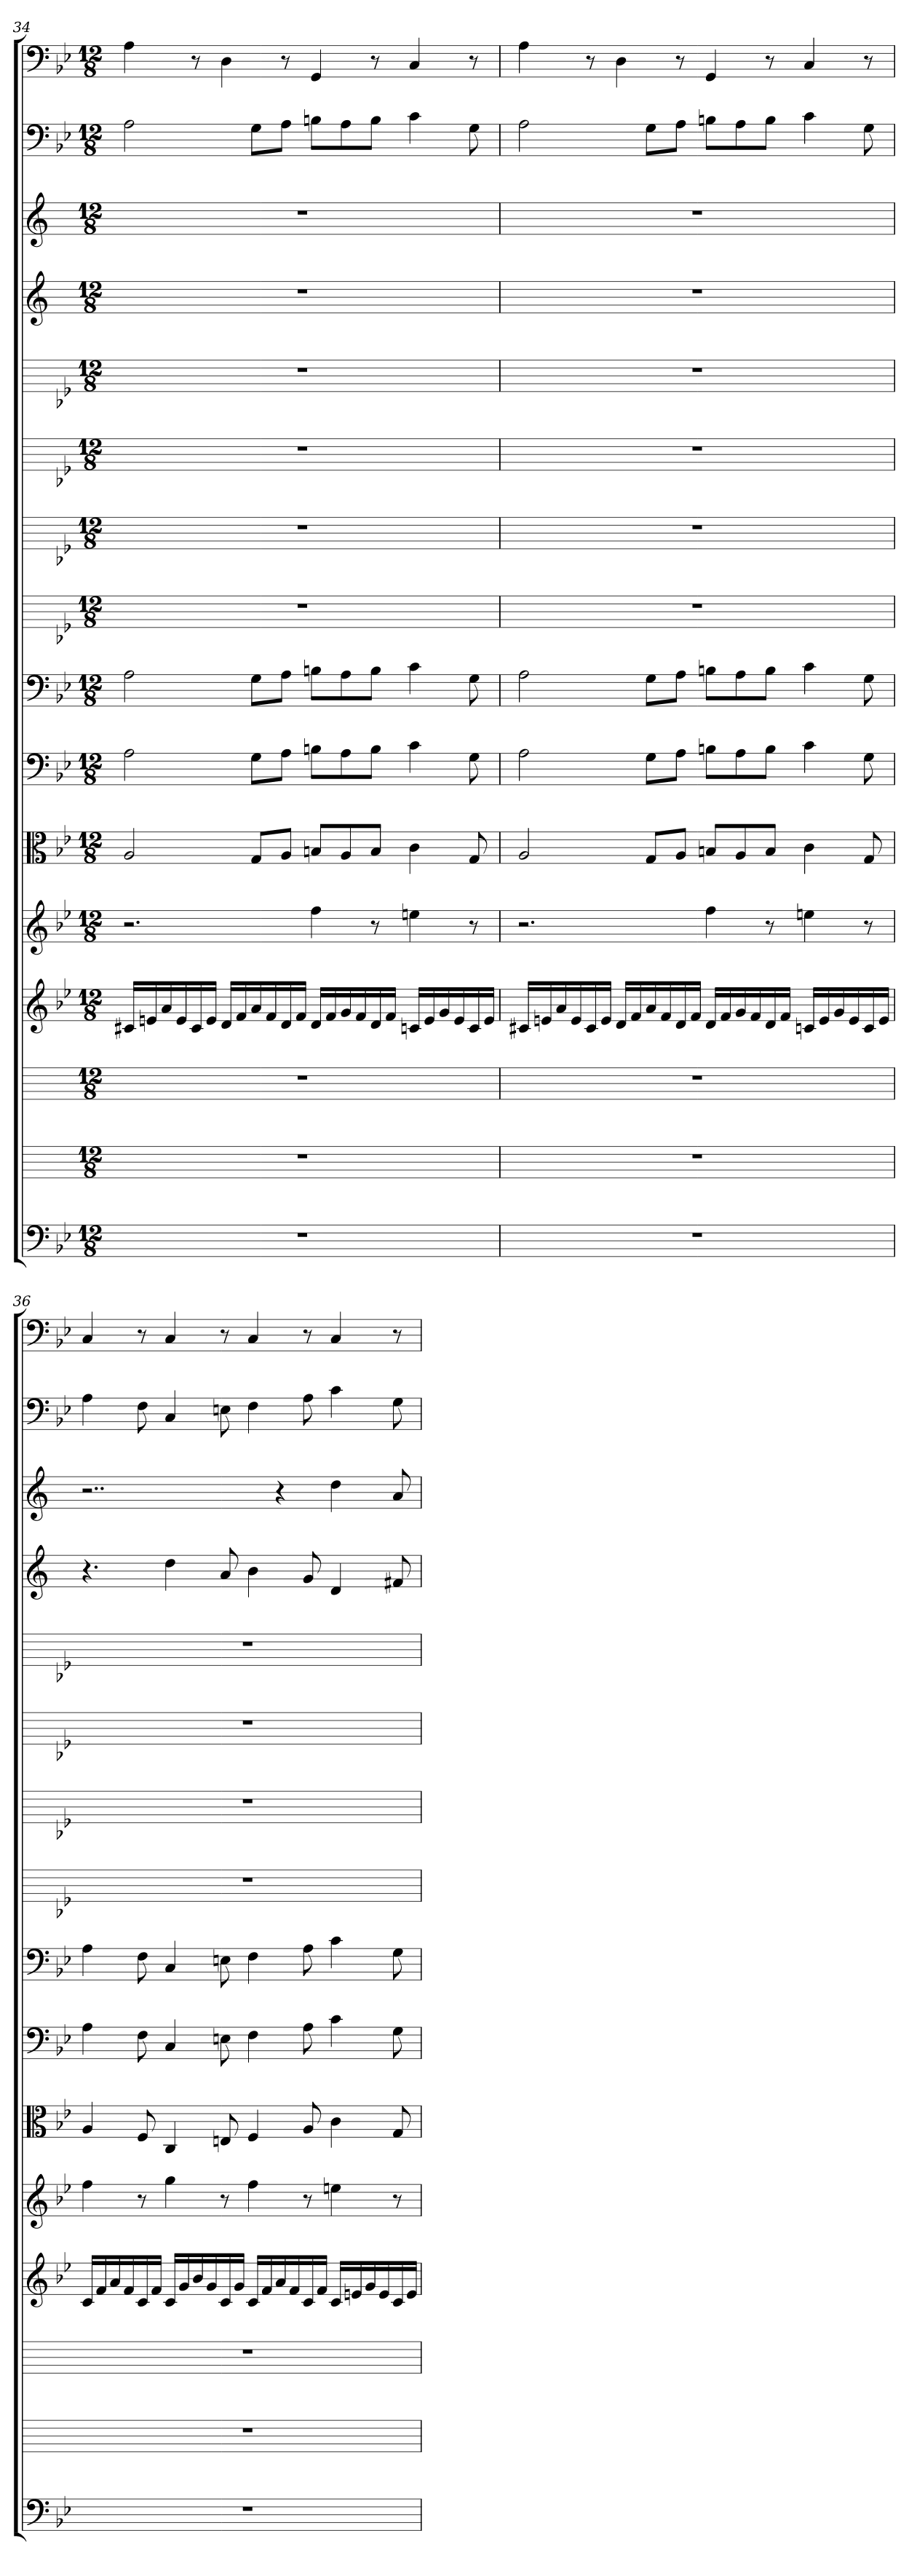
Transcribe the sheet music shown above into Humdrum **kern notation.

**kern	**kern	**kern	**kern	**kern	**kern	**kern	**kern	**kern	**kern	**kern	**kern	**kern	**kern	**kern	**kern
*part16	*part15	*part14	*part13	*part12	*part11	*part10	*part9	*part8	*part7	*part6	*part5	*part4	*part3	*part2	*part1
*staff16	*staff15	*staff14	*staff13	*staff12	*staff11	*staff10	*staff9	*staff8	*staff7	*staff6	*staff5	*staff4	*staff3	*staff2	*staff1
*clefF4	*	*	*	*	*clefC3	*clefF4	*clefF4	*	*	*	*	*	*	*clefF4	*clefF4
*k[b-e-]	*k[]	*k[]	*k[b-e-]	*k[b-e-]	*k[b-e-]	*k[b-e-]	*k[b-e-]	*k[b-e-]	*k[b-e-]	*k[b-e-]	*k[b-e-]	*k[]	*k[]	*k[b-e-]	*k[b-e-]
*B-:	*	*	*B-:	*B-:	*B-:	*B-:	*B-:	*B-:	*B-:	*B-:	*B-:	*	*	*B-:	*B-:
*M12/8	*M12/8	*M12/8	*M12/8	*M12/8	*M12/8	*M12/8	*M12/8	*M12/8	*M12/8	*M12/8	*M12/8	*M12/8	*M12/8	*M12/8	*M12/8
=34	=34	=34	=34	=34	=34	=34	=34	=34	=34	=34	=34	=34	=34	=34	=34
1.r	1.r	1.r	16c#XLL	2.r	2A	2A	2A	1.r	1.r	1.r	1.r	1.r	1.r	2A	4A
.	.	.	16en	.	.	.	.	.	.	.	.	.	.	.	.
.	.	.	16a	.	.	.	.	.	.	.	.	.	.	.	.
.	.	.	16e	.	.	.	.	.	.	.	.	.	.	.	.
.	.	.	16c#	.	.	.	.	.	.	.	.	.	.	.	8r
.	.	.	16eJJ	.	.	.	.	.	.	.	.	.	.	.	.
.	.	.	16dLL	.	.	.	.	.	.	.	.	.	.	.	4D
.	.	.	16f	.	.	.	.	.	.	.	.	.	.	.	.
.	.	.	16a	.	8G/L	8G\L	8G\L	.	.	.	.	.	.	8G\L	.
.	.	.	16f	.	.	.	.	.	.	.	.	.	.	.	.
.	.	.	16d	.	8A/J	8A\J	8A\J	.	.	.	.	.	.	8A\J	8r
.	.	.	16fJJ	.	.	.	.	.	.	.	.	.	.	.	.
.	.	.	16dLL	4ff	8Bn/L	8Bn\L	8Bn\L	.	.	.	.	.	.	8Bn\L	4GG
.	.	.	16f	.	.	.	.	.	.	.	.	.	.	.	.
.	.	.	16g	.	8A/	8A\	8A\	.	.	.	.	.	.	8A\	.
.	.	.	16f	.	.	.	.	.	.	.	.	.	.	.	.
.	.	.	16d	8r	8B/J	8B\J	8B\J	.	.	.	.	.	.	8B\J	8r
.	.	.	16fJJ	.	.	.	.	.	.	.	.	.	.	.	.
.	.	.	16cnLL	4een	4c	4c	4c	.	.	.	.	.	.	4c	4C
.	.	.	16e	.	.	.	.	.	.	.	.	.	.	.	.
.	.	.	16g	.	.	.	.	.	.	.	.	.	.	.	.
.	.	.	16e	.	.	.	.	.	.	.	.	.	.	.	.
.	.	.	16c	8r	8G	8G	8G	.	.	.	.	.	.	8G	8r
.	.	.	16eJJ	.	.	.	.	.	.	.	.	.	.	.	.
=35	=35	=35	=35	=35	=35	=35	=35	=35	=35	=35	=35	=35	=35	=35	=35
1.r	1.r	1.r	16c#XLL	2.r	2A	2A	2A	1.r	1.r	1.r	1.r	1.r	1.r	2A	4A
.	.	.	16en	.	.	.	.	.	.	.	.	.	.	.	.
.	.	.	16a	.	.	.	.	.	.	.	.	.	.	.	.
.	.	.	16e	.	.	.	.	.	.	.	.	.	.	.	.
.	.	.	16c#	.	.	.	.	.	.	.	.	.	.	.	8r
.	.	.	16eJJ	.	.	.	.	.	.	.	.	.	.	.	.
.	.	.	16dLL	.	.	.	.	.	.	.	.	.	.	.	4D
.	.	.	16f	.	.	.	.	.	.	.	.	.	.	.	.
.	.	.	16a	.	8G/L	8G\L	8G\L	.	.	.	.	.	.	8G\L	.
.	.	.	16f	.	.	.	.	.	.	.	.	.	.	.	.
.	.	.	16d	.	8A/J	8A\J	8A\J	.	.	.	.	.	.	8A\J	8r
.	.	.	16fJJ	.	.	.	.	.	.	.	.	.	.	.	.
.	.	.	16dLL	4ff	8Bn/L	8Bn\L	8Bn\L	.	.	.	.	.	.	8Bn\L	4GG
.	.	.	16f	.	.	.	.	.	.	.	.	.	.	.	.
.	.	.	16g	.	8A/	8A\	8A\	.	.	.	.	.	.	8A\	.
.	.	.	16f	.	.	.	.	.	.	.	.	.	.	.	.
.	.	.	16d	8r	8B/J	8B\J	8B\J	.	.	.	.	.	.	8B\J	8r
.	.	.	16fJJ	.	.	.	.	.	.	.	.	.	.	.	.
.	.	.	16cnLL	4een	4c	4c	4c	.	.	.	.	.	.	4c	4C
.	.	.	16e	.	.	.	.	.	.	.	.	.	.	.	.
.	.	.	16g	.	.	.	.	.	.	.	.	.	.	.	.
.	.	.	16e	.	.	.	.	.	.	.	.	.	.	.	.
.	.	.	16c	8r	8G	8G	8G	.	.	.	.	.	.	8G	8r
.	.	.	16eJJ	.	.	.	.	.	.	.	.	.	.	.	.
=36	=36	=36	=36	=36	=36	=36	=36	=36	=36	=36	=36	=36	=36	=36	=36
1.r	1.r	1.r	16cLL	4ff	4A	4A	4A	1.r	1.r	1.r	1.r	4.r	2..r	4A	4C
.	.	.	16f	.	.	.	.	.	.	.	.	.	.	.	.
.	.	.	16a	.	.	.	.	.	.	.	.	.	.	.	.
.	.	.	16f	.	.	.	.	.	.	.	.	.	.	.	.
.	.	.	16c	8r	8F	8F	8F	.	.	.	.	.	.	8F	8r
.	.	.	16fJJ	.	.	.	.	.	.	.	.	.	.	.	.
.	.	.	16cLL	4gg	4C	4C	4C	.	.	.	.	4dd	.	4C	4C
.	.	.	16g	.	.	.	.	.	.	.	.	.	.	.	.
.	.	.	16b-	.	.	.	.	.	.	.	.	.	.	.	.
.	.	.	16g	.	.	.	.	.	.	.	.	.	.	.	.
.	.	.	16c	8r	8En	8En	8En	.	.	.	.	8a	.	8En	8r
.	.	.	16gJJ	.	.	.	.	.	.	.	.	.	.	.	.
.	.	.	16cLL	4ff	4F	4F	4F	.	.	.	.	4b	.	4F	4C
.	.	.	16f	.	.	.	.	.	.	.	.	.	.	.	.
.	.	.	16a	.	.	.	.	.	.	.	.	.	4r	.	.
.	.	.	16f	.	.	.	.	.	.	.	.	.	.	.	.
.	.	.	16c	8r	8A	8A	8A	.	.	.	.	8g	.	8A	8r
.	.	.	16fJJ	.	.	.	.	.	.	.	.	.	.	.	.
.	.	.	16cLL	4een	4c	4c	4c	.	.	.	.	4d	4dd	4c	4C
.	.	.	16en	.	.	.	.	.	.	.	.	.	.	.	.
.	.	.	16g	.	.	.	.	.	.	.	.	.	.	.	.
.	.	.	16e	.	.	.	.	.	.	.	.	.	.	.	.
.	.	.	16c	8r	8G	8G	8G	.	.	.	.	8f#X	8a	8G	8r
.	.	.	16eJJ	.	.	.	.	.	.	.	.	.	.	.	.
=	=	=	=	=	=	=	=	=	=	=	=	=	=	=	=
*-	*-	*-	*-	*-	*-	*-	*-	*-	*-	*-	*-	*-	*-	*-	*-
